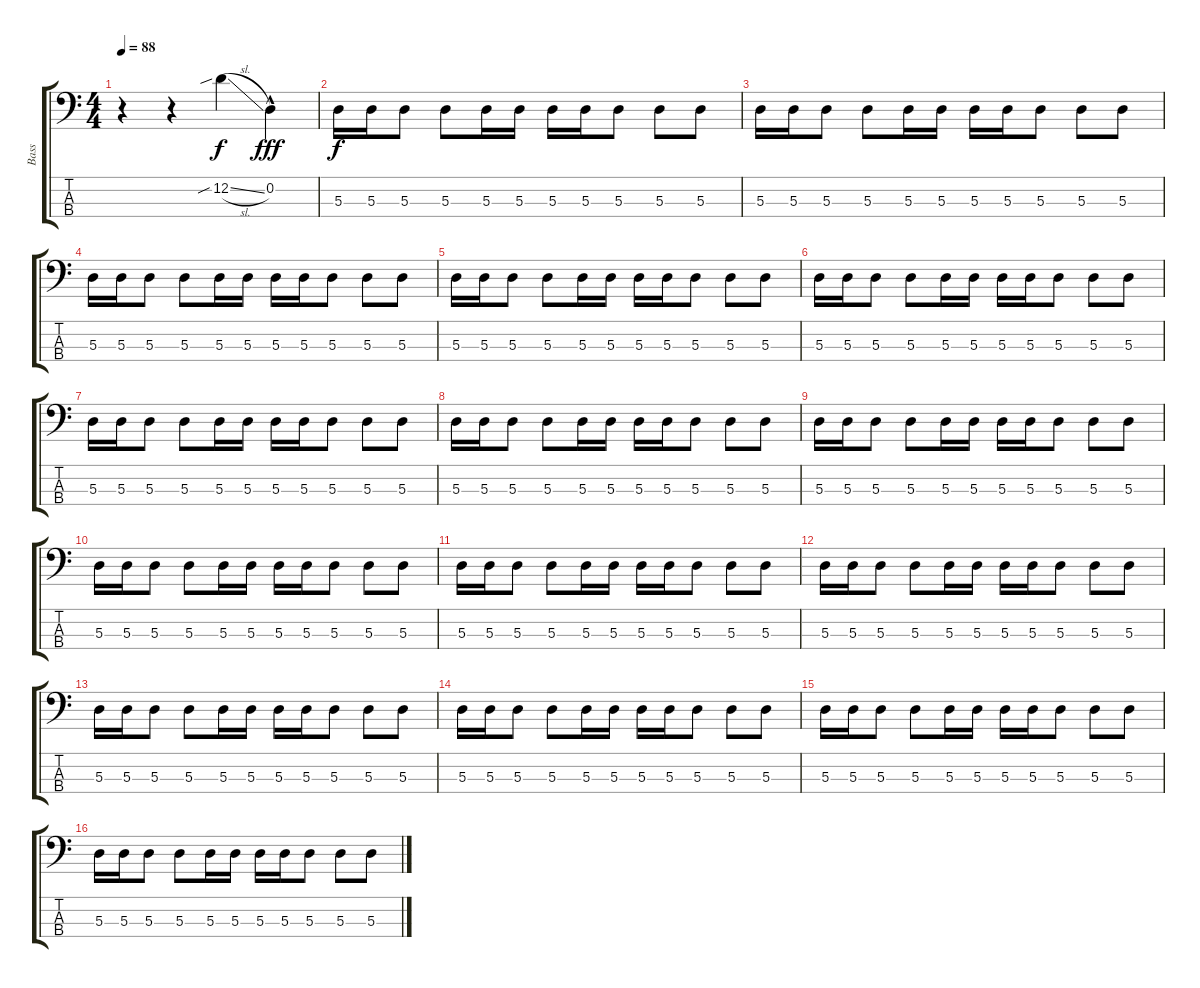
\track ("Bass" "Bass") {instrument electricbassfinger}
\staff {score tabs}
\tuning (G2 D2 A1 E1) {hide}
\ts (4 4)
\tempo 88
\clef f4
\ks c
r.4{dy f} r.4 12.2{sib sl}.4 0.2{hac}.4{dy fff} |
5.3.16{dy f} 5.3.16 5.3.8 5.3.8 5.3.16 5.3.16 5.3.16 5.3.16 5.3.8 5.3.8 5.3.8 |
5.3.16 5.3.16 5.3.8 5.3.8 5.3.16 5.3.16 5.3.16 5.3.16 5.3.8 5.3.8 5.3.8 |
5.3.16 5.3.16 5.3.8 5.3.8 5.3.16 5.3.16 5.3.16 5.3.16 5.3.8 5.3.8 5.3.8 |
5.3.16 5.3.16 5.3.8 5.3.8 5.3.16 5.3.16 5.3.16 5.3.16 5.3.8 5.3.8 5.3.8 |
5.3.16 5.3.16 5.3.8 5.3.8 5.3.16 5.3.16 5.3.16 5.3.16 5.3.8 5.3.8 5.3.8 |
5.3.16 5.3.16 5.3.8 5.3.8 5.3.16 5.3.16 5.3.16 5.3.16 5.3.8 5.3.8 5.3.8 |
5.3.16 5.3.16 5.3.8 5.3.8 5.3.16 5.3.16 5.3.16 5.3.16 5.3.8 5.3.8 5.3.8 |
5.3.16 5.3.16 5.3.8 5.3.8 5.3.16 5.3.16 5.3.16 5.3.16 5.3.8 5.3.8 5.3.8 |
5.3.16 5.3.16 5.3.8 5.3.8 5.3.16 5.3.16 5.3.16 5.3.16 5.3.8 5.3.8 5.3.8 |
5.3.16 5.3.16 5.3.8 5.3.8 5.3.16 5.3.16 5.3.16 5.3.16 5.3.8 5.3.8 5.3.8 |
5.3.16 5.3.16 5.3.8 5.3.8 5.3.16 5.3.16 5.3.16 5.3.16 5.3.8 5.3.8 5.3.8 |
5.3.16 5.3.16 5.3.8 5.3.8 5.3.16 5.3.16 5.3.16 5.3.16 5.3.8 5.3.8 5.3.8 |
5.3.16 5.3.16 5.3.8 5.3.8 5.3.16 5.3.16 5.3.16 5.3.16 5.3.8 5.3.8 5.3.8 |
5.3.16 5.3.16 5.3.8 5.3.8 5.3.16 5.3.16 5.3.16 5.3.16 5.3.8 5.3.8 5.3.8 |
5.3.16 5.3.16 5.3.8 5.3.8 5.3.16 5.3.16 5.3.16 5.3.16 5.3.8 5.3.8 5.3.8
